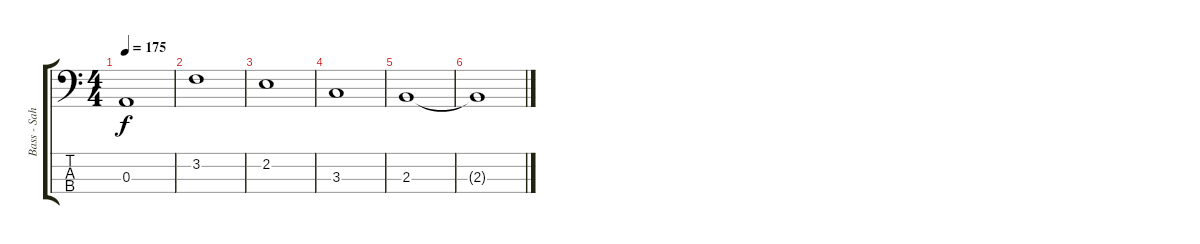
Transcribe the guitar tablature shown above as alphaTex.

\track ("Bass - Sahnie" "Bass - Sah") {instrument slapbass1}
\staff {score tabs}
\tuning (G2 D2 A1 E1) {hide}
\ts (4 4)
\tempo 175
\clef f4
\ks c
0.3.1{dy f} |
3.2.1 |
2.2.1 |
3.3.1 |
2.3.1 |
2.3{t}.1
